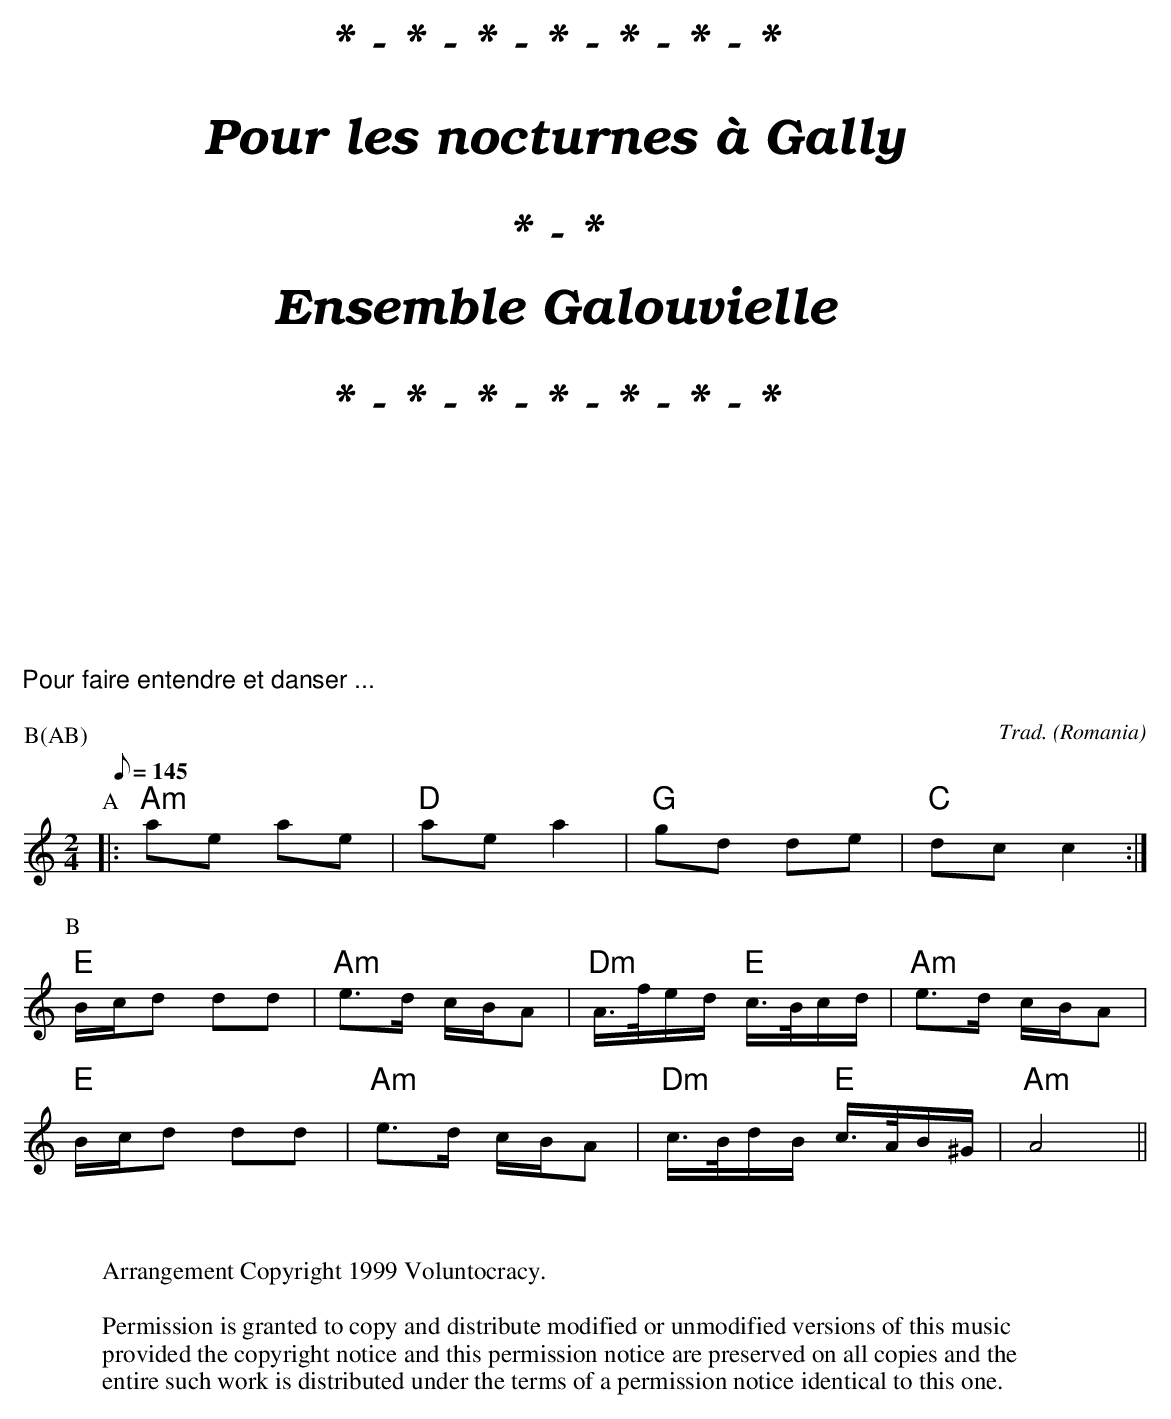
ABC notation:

X:1
T:Promoroaca
C:Trad.
O:Romania
P:B(AB)
Q:1/8=145
M:2/4
L:1/8
K:Am
P:A
|: "Am"ae ae |"D"ae a2 | "G"gd de |"C"dc c2 :|
P:B
 "E"B/c/d dd |"Am"e>d c/B/A | "Dm"A/>f/e/d/ "E"c/>B/c/d/ |"Am"e>d c/B/A |
 "E"B/c/d dd |"Am"e>d c/B/A | "Dm"c/>B/d/B/ "E"c/>A/B/^G/ |"Am"A4 ||
W:
W:
W:Arrangement Copyright 1999 Voluntocracy.
W:
W:Permission is granted to copy and distribute modified or unmodified versions of this music
W:provided the copyright notice and this permission notice are preserved on all copies and the
W:entire such work is distributed under the terms of a permission notice identical to this one.
